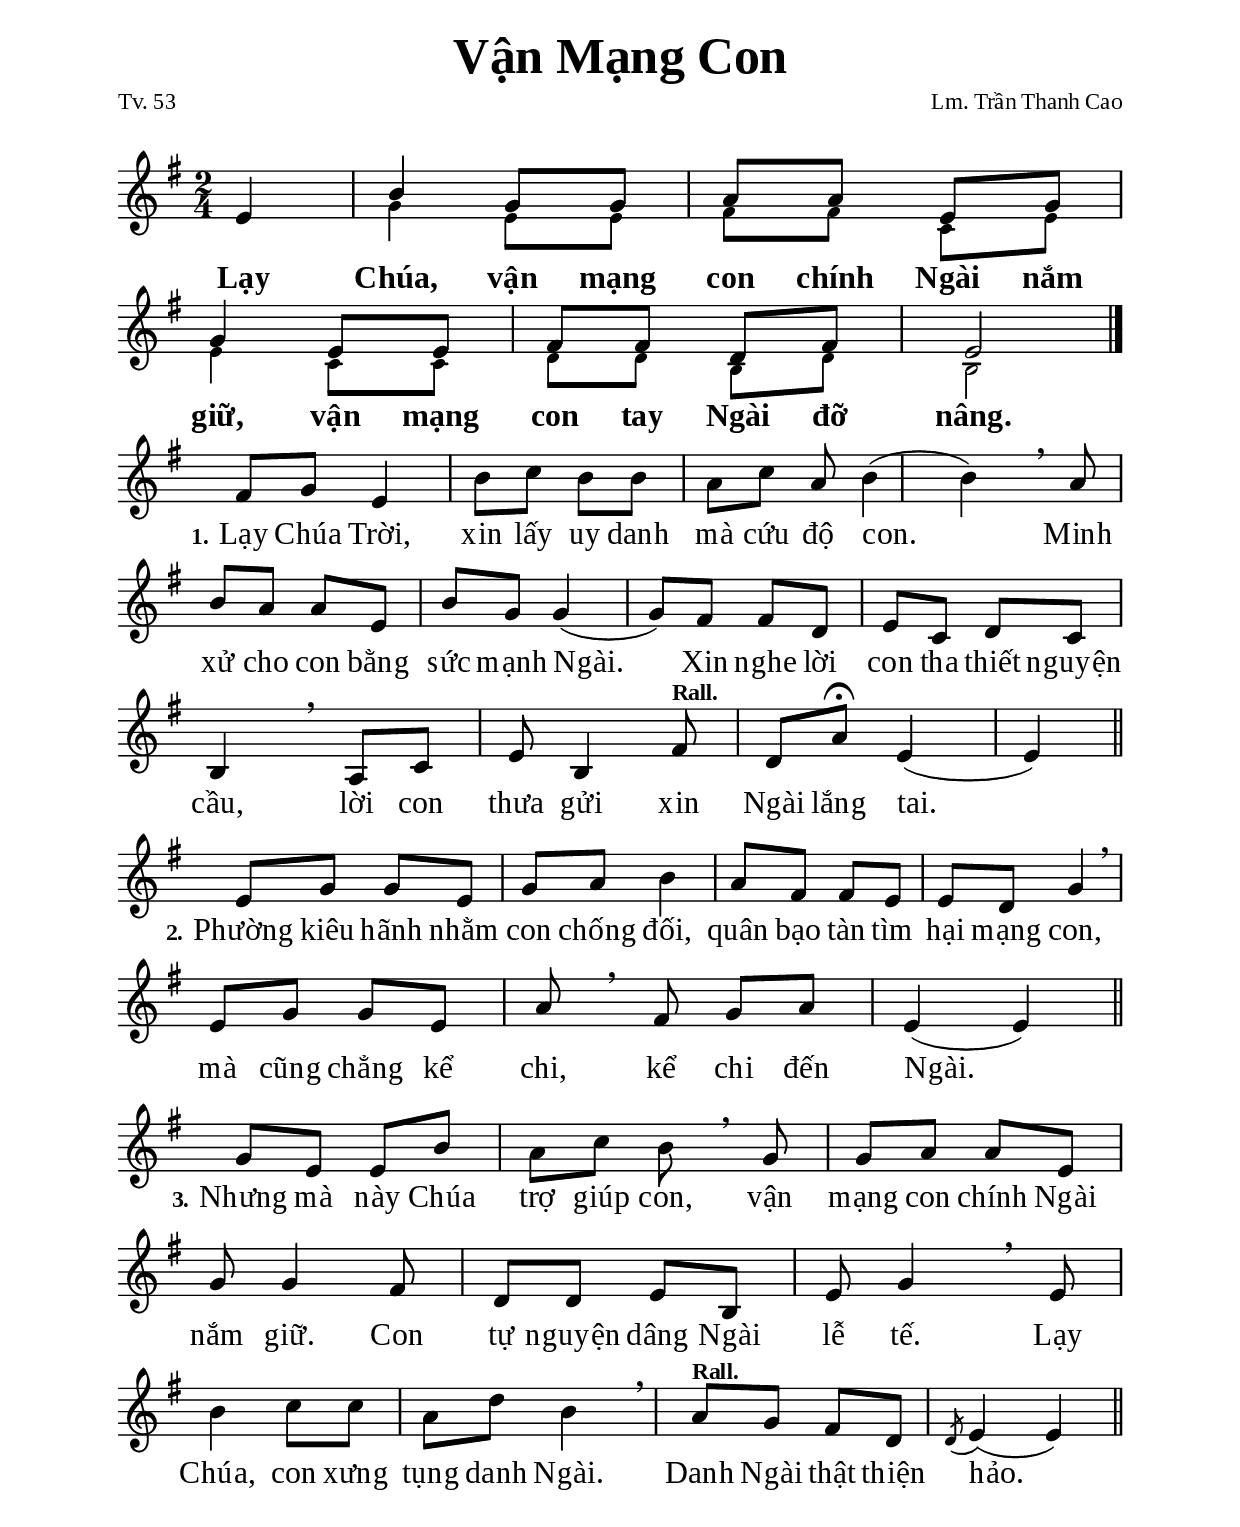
% Cài đặt chung
\version "2.20.0"
\include "english.ly"

\header {
  title = \markup { \fontsize #3 "Vận Mạng Con" }
  poet = "Tv. 53"
  composer = "Lm. Trần Thanh Cao"
  arranger = " "
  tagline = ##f
}

\paper {
  #(set-paper-size "a4")
  top-margin = 10\mm
  bottom-margin = 10\mm
  left-margin = 20\mm
  right-margin = 20\mm
  indent = #0
  #(define fonts
    (make-pango-font-tree
      "Liberation Serif"
      "Liberation Serif"
      "Liberation Serif"
      (/ 20 20)))
  page-count = #1
}

% Nhạc điệp khúc
nhacDiepKhucSop = \relative c' {
  \partial 4 e4 |
  b' g8 g |
  a a e g |
  g4 e8 e |
  fs fs d fs |
  e2 \bar "|."
}

nhacDiepKhucBass = \relative c'' {
  \skip 4
  g4  e8 e |
  fs fs c e |
  e4 c8 c |
  d d b d |
  b2
}

% Nhạc phiên khúc
nhacPhienKhucMot = \relative c' {
  fs8 g e4 b'8 c b b a c a b4 (b) \breathe
  a8 b a a e b' g g4 (g8)
  fs8 fs d e c d c b4 \breathe
  a8 c e b4
  \tempo "Rall." fs'8 d a' \fermata e4 (e) \bar "||"
}

nhacPhienKhucHai = \relative c' {
  e8 g g e g a b4
  a8 fs fs e e d g4 \breathe
  e8 g g e a \breathe
  fs8 g a e4 (e) \bar "||"
}

nhacPhienKhucBa = \relative c'' {
  g8 e e b' a c b \breathe
  g g a a e g g4
  fs8 d d e b e g4 \breathe
  e8 b'4 c8 c a d b4 \breathe
  \tempo "Rall." a8 g fs d
  \acciaccatura d8 e4 (e) \bar "||"
}

% Lời điệp khúc
loiDiepKhuc = \lyricmode {
  Lạy Chúa, vận mạng con chính Ngài nắm giữ,
  vận mạng con tay Ngài đỡ nâng.
}

% Lời phiên khúc
loiPhienKhucMot = \lyricmode {
  \set stanza = #"1."
  Lạy Chúa Trời, xin lấy uy danh mà cứu độ con.
  Minh xử cho con bằng sức mạnh Ngài.
  Xin nghe lời con tha thiết nguyện cầu,
  lời con thưa gửi xin Ngài lắng tai.
}

loiPhienKhucHai = \lyricmode {
  \set stanza = #"2."
  Phường kiêu hãnh nhằm con chống đối,
  quân bạo tàn tìm hại mạng con,
  mà cũng chẳng kể chi, kể chi đến Ngài.
}

loiPhienKhucBa = \lyricmode {
  \set stanza = #"3."
  Nhưng mà này Chúa trợ giúp con,
  vận mạng con chính Ngài nắm giữ.
  Con tự nguyện dâng Ngài lễ tế.
  Lạy Chúa, con xưng tụng danh Ngài.
  Danh Ngài thật thiện hảo.
}


% Dàn trang
\score {
  \new ChoirStaff <<
    \new Staff = diepKhuc \with {
        \consists "Merge_rests_engraver"
        \magnifyStaff #(magstep +1)
      }
      <<
      \new Voice = beSop {
        \voiceOne \key g \major \time 2/4 \nhacDiepKhucSop
      }
      \new Voice = beBas {
        \override NoteHead.font-size = #-2
        \voiceTwo \key g \major \time 2/4 \nhacDiepKhucBass
      }
    >>
    \new Lyrics \lyricsto beSop \loiDiepKhuc
  >>
  \layout {
    \override Lyrics.LyricText.font-series = #'bold
    \override Lyrics.LyricText.font-size = #+3
    \override Lyrics.LyricSpace.minimum-distance = #4.0
    \override Score.BarNumber.break-visibility = ##(#f #f #f)
    \override Score.SpacingSpanner.uniform-stretching = ##t
  }
}

\score {
  \new ChoirStaff <<
    \new Staff = phienKhuc \with {
        \magnifyStaff #(magstep +1)
      }
      <<
      \new Voice = beSop {
        \key g \major \time 2/4 \nhacPhienKhucMot
      }
    >>
    \new Lyrics \lyricsto beSop \loiPhienKhucMot
  >>
  \layout {
    \override Staff.TimeSignature.transparent = ##t
    \override Lyrics.LyricText.font-size = #+3
    \override Lyrics.LyricSpace.minimum-distance = #0.5
    \override Score.BarNumber.break-visibility = ##(#f #f #f)
    \override Score.SpacingSpanner.uniform-stretching = ##t
    \set Score.barAlways = ##t
    \set Score.defaultBarType = ""
  } 
}

\score {
  \new ChoirStaff <<
    \new Staff = phienKhuc \with {
        \magnifyStaff #(magstep +1)
      }
      <<
      \new Voice = beSop {
        \key g \major \time 2/4 \nhacPhienKhucHai
      }
    >>
    \new Lyrics \lyricsto beSop \loiPhienKhucHai
  >>
  \layout {
    \override Staff.TimeSignature.transparent = ##t
    \override Lyrics.LyricText.font-size = #+3
    \override Lyrics.LyricSpace.minimum-distance = #0.5
    \override Score.BarNumber.break-visibility = ##(#f #f #f)
    \override Score.SpacingSpanner.uniform-stretching = ##t
    \set Score.barAlways = ##t
    \set Score.defaultBarType = ""
  } 
}

\score {
  \new ChoirStaff <<
    \new Staff = phienKhuc \with {
        \magnifyStaff #(magstep +1)
      }
      <<
      \new Voice = beSop {
        \key g \major \time 2/4 \nhacPhienKhucBa
      }
    >>
    \new Lyrics \lyricsto beSop \loiPhienKhucBa
  >>
  \layout {
    \override Staff.TimeSignature.transparent = ##t
    \override Lyrics.LyricText.font-size = #+3
    \override Lyrics.LyricSpace.minimum-distance = #0.5
    \override Score.BarNumber.break-visibility = ##(#f #f #f)
    \override Score.SpacingSpanner.uniform-stretching = ##t
    \set Score.barAlways = ##t
    \set Score.defaultBarType = ""
  } 
}

